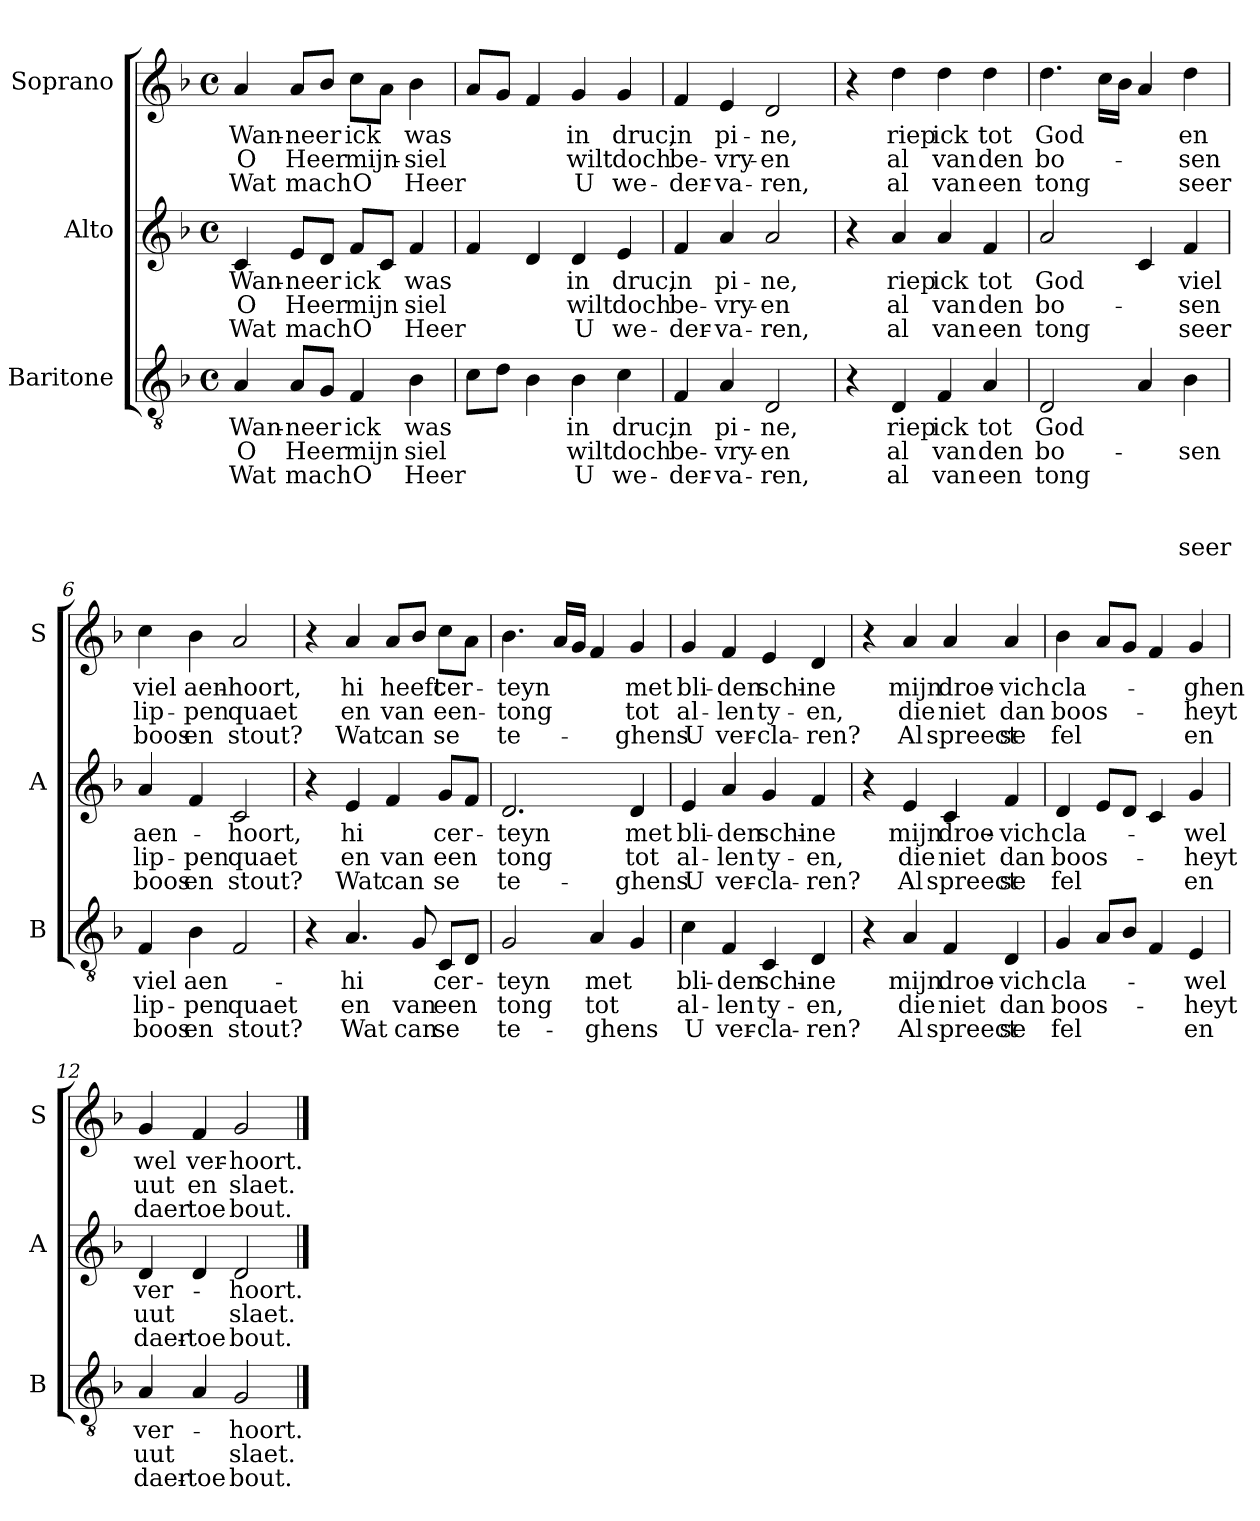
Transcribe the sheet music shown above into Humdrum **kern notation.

**kern	**text	**text	**text	**text	**text	**text	**kern	**text	**text	**text	**kern	**text	**text	**text
*part3	*part3	*part3	*part3	*part3	*part3	*part3	*part2	*part2	*part2	*part2	*part1	*part1	*part1	*part1
*staff3	*staff3	*staff3	*staff3	*staff3	*staff3	*staff3	*staff2	*staff2	*staff2	*staff2	*staff1	*staff1	*staff1	*staff1
*I"Baritone	*	*	*	*	*	*	*I"Alto	*	*	*	*I"Soprano	*	*	*
*I'B	*	*	*	*	*	*	*I'A	*	*	*	*I'S	*	*	*
*clefGv2	*	*	*	*	*	*	*clefG2	*	*	*	*clefG2	*	*	*
*k[b-]	*	*	*	*	*	*	*k[b-]	*	*	*	*k[b-]	*	*	*
*F:	*	*	*	*	*	*	*F:	*	*	*	*F:	*	*	*
*M4/4	*	*	*	*	*	*	*M4/4	*	*	*	*M4/4	*	*	*
*met(c)	*	*	*	*	*	*	*met(c)	*	*	*	*met(c)	*	*	*
=1	=1	=1	=1	=1	=1	=1	=1	=1	=1	=1	=1	=1	=1	=1
!	!LO:LY:b	!LO:LY:b	!LO:LY:b	!	!	!	!	!LO:LY:b	!LO:LY:b	!LO:LY:b	!	!LO:LY:b	!LO:LY:b	!LO:LY:b
4A/	Wan-	O	Wat	.	.	.	4c/	Wan-	O	Wat	4a/	Wan-	O	Wat
!	!LO:LY:b	!LO:LY:b	!LO:LY:b	!	!	!	!	!LO:LY:b	!LO:LY:b	!LO:LY:b	!	!LO:LY:b	!LO:LY:b	!LO:LY:b
8A/L	-neer	Heer	mach	.	.	.	8e/L	-neer	Heer	mach	8a/L	-neer	Heer	mach
8G/J	.	.	.	.	.	.	8d/J	.	.	.	8b-/J	.	.	.
!	!LO:LY:b	!LO:LY:b	!LO:LY:b	!	!	!	!	!LO:LY:b	!LO:LY:b	!LO:LY:b	!	!LO:LY:b	!LO:LY:b	!LO:LY:b
4F/	ick	mijn	O	.	.	.	8f/L	ick	mijn	O	8cc\L	ick	mijn-	O
.	.	.	.	.	.	.	8c/J	.	.	.	8a\J	.	.	.
!	!LO:LY:b	!LO:LY:b	!LO:LY:b	!	!	!	!	!LO:LY:b	!LO:LY:b	!LO:LY:b	!	!LO:LY:b	!LO:LY:b	!LO:LY:b
4B-\	was	siel	Heer	.	.	.	4f/	was	siel	Heer	4b-\	was	-siel	Heer
=2	=2	=2	=2	=2	=2	=2	=2	=2	=2	=2	=2	=2	=2	=2
8c\L	.	.	.	.	.	.	4f/	.	.	.	8a/L	.	.	.
8d\J	.	.	.	.	.	.	.	.	.	.	8g/J	.	.	.
4B-\	.	.	.	.	.	.	4d/	.	.	.	4f/	.	.	.
!	!LO:LY:b	!LO:LY:b	!LO:LY:b	!	!	!	!	!LO:LY:b	!LO:LY:b	!LO:LY:b	!	!LO:LY:b	!LO:LY:b	!LO:LY:b
4B-\	in	wilt	U	.	.	.	4d/	in	wilt	U	4g/	in	wilt	U
!	!LO:LY:b	!LO:LY:b	!LO:LY:b	!	!	!	!	!LO:LY:b	!LO:LY:b	!LO:LY:b	!	!LO:LY:b	!LO:LY:b	!LO:LY:b
4c\	druc,	doch	we-	.	.	.	4e/	druc,	doch	we-	4g/	druc,	doch	we-
=3	=3	=3	=3	=3	=3	=3	=3	=3	=3	=3	=3	=3	=3	=3
!	!LO:LY:b	!LO:LY:b	!LO:LY:b	!	!	!	!	!LO:LY:b	!LO:LY:b	!LO:LY:b	!	!LO:LY:b	!LO:LY:b	!LO:LY:b
4F/	in	be-	-der-	.	.	.	4f/	in	be-	-der-	4f/	in	be-	-der-
!	!LO:LY:b	!LO:LY:b	!LO:LY:b	!	!	!	!	!LO:LY:b	!LO:LY:b	!LO:LY:b	!	!LO:LY:b	!LO:LY:b	!LO:LY:b
4A/	pi-	-vry-	-va-	.	.	.	4a/	pi-	-vry-	-va-	4e/	pi-	-vry-	-va-
!	!LO:LY:b	!LO:LY:b	!LO:LY:b	!	!	!	!	!LO:LY:b	!LO:LY:b	!LO:LY:b	!	!LO:LY:b	!LO:LY:b	!LO:LY:b
2D/	-ne,	-en	-ren,	.	.	.	2a/	-ne,	-en	-ren,	2d/	-ne,	-en	-ren,
=4	=4	=4	=4	=4	=4	=4	=4	=4	=4	=4	=4	=4	=4	=4
4r	.	.	.	.	.	.	4r	.	.	.	4r	.	.	.
!	!LO:LY:b	!LO:LY:b	!LO:LY:b	!	!	!	!	!LO:LY:b	!LO:LY:b	!LO:LY:b	!	!LO:LY:b	!LO:LY:b	!LO:LY:b
4D/	riep	al	al	.	.	.	4a/	riep	al	al	4dd\	riep	al	al
!	!LO:LY:b	!LO:LY:b	!LO:LY:b	!	!	!	!	!LO:LY:b	!LO:LY:b	!LO:LY:b	!	!LO:LY:b	!LO:LY:b	!LO:LY:b
4F/	ick	van	van	.	.	.	4a/	ick	van	van	4dd\	ick	van	van
!	!LO:LY:b	!LO:LY:b	!LO:LY:b	!	!	!	!	!LO:LY:b	!LO:LY:b	!LO:LY:b	!	!LO:LY:b	!LO:LY:b	!LO:LY:b
4A/	tot	den	een	.	.	.	4f/	tot	den	een	4dd\	tot	den	een
!!LO:LB:g=z
=5	=5	=5	=5	=5	=5	=5	=5	=5	=5	=5	=5	=5	=5	=5
!	!LO:LY:b	!LO:LY:b	!LO:LY:b	!	!	!	!	!LO:LY:b	!LO:LY:b	!LO:LY:b	!	!LO:LY:b	!LO:LY:b	!LO:LY:b
2D/	God	bo-	tong	.	.	.	2a/	God	bo-	tong	4.dd\	God	bo-	tong
.	.	.	.	.	.	.	.	.	.	.	16cc\LL	.	.	.
.	.	.	.	.	.	.	.	.	.	.	16b-\JJ	.	.	.
4A/	.	.	.	.	.	.	4c/	.	.	.	4a/	.	.	.
!	!	!LO:LY:b	!	!	!	!LO:LY:b	!	!LO:LY:b	!LO:LY:b	!LO:LY:b	!	!LO:LY:b	!LO:LY:b	!LO:LY:b
4B-\	.	-sen	.	.	.	seer	4f/	viel	-sen	seer	4dd\	en	-sen	seer
=6	=6	=6	=6	=6	=6	=6	=6	=6	=6	=6	=6	=6	=6	=6
!	!LO:LY:b	!LO:LY:b	!LO:LY:b	!	!	!	!	!LO:LY:b	!LO:LY:b	!LO:LY:b	!	!LO:LY:b	!LO:LY:b	!LO:LY:b
4F/	viel	lip-	boos	.	.	.	4a/	aen-	lip-	boos	4cc\	viel	lip-	boos
!	!LO:LY:b	!LO:LY:b	!LO:LY:b	!	!	!	!	!	!LO:LY:b	!LO:LY:b	!	!LO:LY:b	!LO:LY:b	!LO:LY:b
4B-\	aen-	-pen	en	.	.	.	4f/	.	-pen	en	4b-\	aen-	-pen	en
!	!	!LO:LY:b	!LO:LY:b	!	!	!	!	!LO:LY:b	!LO:LY:b	!LO:LY:b	!	!LO:LY:b	!LO:LY:b	!LO:LY:b
2F/	.	quaet	stout?	.	.	.	2c/	-hoort,	quaet	stout?	2a/	-hoort,	quaet	stout?
=7	=7	=7	=7	=7	=7	=7	=7	=7	=7	=7	=7	=7	=7	=7
4r	.	.	.	.	.	.	4r	.	.	.	4r	.	.	.
!	!LO:LY:b	!LO:LY:b	!LO:LY:b	!	!	!	!	!LO:LY:b	!LO:LY:b	!LO:LY:b	!	!LO:LY:b	!LO:LY:b	!LO:LY:b
4.A/	hi	en	Wat	.	.	.	4e/	hi	en	Wat	4a/	hi	en	Wat
!	!	!	!	!	!	!	!	!	!LO:LY:b	!LO:LY:b	!	!LO:LY:b	!LO:LY:b	!LO:LY:b
.	.	.	.	.	.	.	4f/	.	van	can	8a/L	heeft	van	can
!	!	!LO:LY:b	!LO:LY:b	!	!	!	!	!	!	!	!	!	!	!
8G/	.	van	can	.	.	.	.	.	.	.	8b-/J	.	.	.
!	!LO:LY:b	!LO:LY:b	!LO:LY:b	!	!	!	!	!LO:LY:b	!LO:LY:b	!LO:LY:b	!	!LO:LY:b	!LO:LY:b	!LO:LY:b
8C/L	cer-	een	se	.	.	.	8g/L	cer-	een	se	8cc\L	cer-	een-	se
8D/J	.	.	.	.	.	.	8f/J	.	.	.	8a\J	.	.	.
=8	=8	=8	=8	=8	=8	=8	=8	=8	=8	=8	=8	=8	=8	=8
!	!LO:LY:b	!LO:LY:b	!LO:LY:b	!	!	!	!	!LO:LY:b	!LO:LY:b	!LO:LY:b	!	!LO:LY:b	!LO:LY:b	!LO:LY:b
2G/	-teyn	tong	te-	.	.	.	2.d/	-teyn	tong	te-	4.b-\	-teyn	-tong	te-
.	.	.	.	.	.	.	.	.	.	.	16a/LL	.	.	.
.	.	.	.	.	.	.	.	.	.	.	16g/JJ	.	.	.
!	!LO:LY:b	!LO:LY:b	!LO:LY:b	!	!	!	!	!	!	!	!	!	!	!
4A/	met	tot	-ghens	.	.	.	.	.	.	.	4f/	.	.	.
!	!	!	!	!	!	!	!	!LO:LY:b	!LO:LY:b	!LO:LY:b	!	!LO:LY:b	!LO:LY:b	!LO:LY:b
4G/	.	.	.	.	.	.	4d/	met	tot	-ghens	4g/	met	tot	-ghens
!!LO:PB:g=z
=9	=9	=9	=9	=9	=9	=9	=9	=9	=9	=9	=9	=9	=9	=9
!	!LO:LY:b	!LO:LY:b	!LO:LY:b	!	!	!	!	!LO:LY:b	!LO:LY:b	!LO:LY:b	!	!LO:LY:b	!LO:LY:b	!LO:LY:b
4c\	bli-	al-	U	.	.	.	4e/	bli-	al-	U	4g/	bli-	al-	U
!	!LO:LY:b	!LO:LY:b	!LO:LY:b	!	!	!	!	!LO:LY:b	!LO:LY:b	!LO:LY:b	!	!LO:LY:b	!LO:LY:b	!LO:LY:b
4F/	-den	-len	ver-	.	.	.	4a/	-den	-len	ver-	4f/	-den	-len	ver-
!	!LO:LY:b	!LO:LY:b	!LO:LY:b	!	!	!	!	!LO:LY:b	!LO:LY:b	!LO:LY:b	!	!LO:LY:b	!LO:LY:b	!LO:LY:b
4C/	schi-	ty-	-cla-	.	.	.	4g/	schi-	ty-	-cla-	4e/	schi-	ty-	-cla-
!	!LO:LY:b	!LO:LY:b	!LO:LY:b	!	!	!	!	!LO:LY:b	!LO:LY:b	!LO:LY:b	!	!LO:LY:b	!LO:LY:b	!LO:LY:b
4D/	-ne	-en,	-ren?	.	.	.	4f/	-ne	-en,	-ren?	4d/	-ne	-en,	-ren?
=10	=10	=10	=10	=10	=10	=10	=10	=10	=10	=10	=10	=10	=10	=10
4r	.	.	.	.	.	.	4r	.	.	.	4r	.	.	.
!	!LO:LY:b	!LO:LY:b	!LO:LY:b	!	!	!	!	!LO:LY:b	!LO:LY:b	!LO:LY:b	!	!LO:LY:b	!LO:LY:b	!LO:LY:b
4A/	mijn	die	Al	.	.	.	4e/	mijn	die	Al	4a/	mijn	die	Al
!	!LO:LY:b	!LO:LY:b	!LO:LY:b	!	!	!	!	!LO:LY:b	!LO:LY:b	!LO:LY:b	!	!LO:LY:b	!LO:LY:b	!LO:LY:b
4F/	droe-	niet	spreect	.	.	.	4c/	droe-	niet	spreect	4a/	droe-	niet	spreect
!	!LO:LY:b	!LO:LY:b	!LO:LY:b	!	!	!	!	!LO:LY:b	!LO:LY:b	!LO:LY:b	!	!LO:LY:b	!LO:LY:b	!LO:LY:b
4D/	-vich	dan	se	.	.	.	4f/	-vich	dan	se	4a/	-vich	dan	se
=11	=11	=11	=11	=11	=11	=11	=11	=11	=11	=11	=11	=11	=11	=11
!	!LO:LY:b	!LO:LY:b	!LO:LY:b	!	!	!	!	!LO:LY:b	!LO:LY:b	!LO:LY:b	!	!LO:LY:b	!LO:LY:b	!LO:LY:b
4G/	cla-	boos-	fel	.	.	.	4d/	cla-	boos-	fel	4b-\	cla-	boos-	fel
8A/L	.	.	.	.	.	.	8e/L	.	.	.	8a/L	.	.	.
8B-/J	.	.	.	.	.	.	8d/J	.	.	.	8g/J	.	.	.
4F/	.	.	.	.	.	.	4c/	.	.	.	4f/	.	.	.
!	!LO:LY:b	!LO:LY:b	!LO:LY:b	!	!	!	!	!LO:LY:b	!LO:LY:b	!LO:LY:b	!	!LO:LY:b	!LO:LY:b	!LO:LY:b
4E/	wel	-heyt	en	.	.	.	4g/	wel	-heyt	en	4g/	-ghen	-heyt	en
=12	=12	=12	=12	=12	=12	=12	=12	=12	=12	=12	=12	=12	=12	=12
!	!LO:LY:b	!LO:LY:b	!LO:LY:b	!	!	!	!	!LO:LY:b	!LO:LY:b	!LO:LY:b	!	!LO:LY:b	!LO:LY:b	!LO:LY:b
4A/	ver-	uut	daer-	.	.	.	4d/	ver-	uut	daer-	4g/	wel	uut	daer
!	!	!	!LO:LY:b	!	!	!	!	!	!	!LO:LY:b	!	!LO:LY:b	!LO:LY:b	!LO:LY:b
4A/	.	.	-toe	.	.	.	4d/	.	.	-toe	4f/	ver-	en	toe
!	!LO:LY:b	!LO:LY:b	!LO:LY:b	!	!	!	!	!LO:LY:b	!LO:LY:b	!LO:LY:b	!	!LO:LY:b	!LO:LY:b	!LO:LY:b
2G/	-hoort.	slaet.	bout.	.	.	.	2d/	-hoort.	slaet.	bout.	2g/	-hoort.	slaet.	bout.
==	==	==	==	==	==	==	==	==	==	==	==	==	==	==
*-	*-	*-	*-	*-	*-	*-	*-	*-	*-	*-	*-	*-	*-	*-
